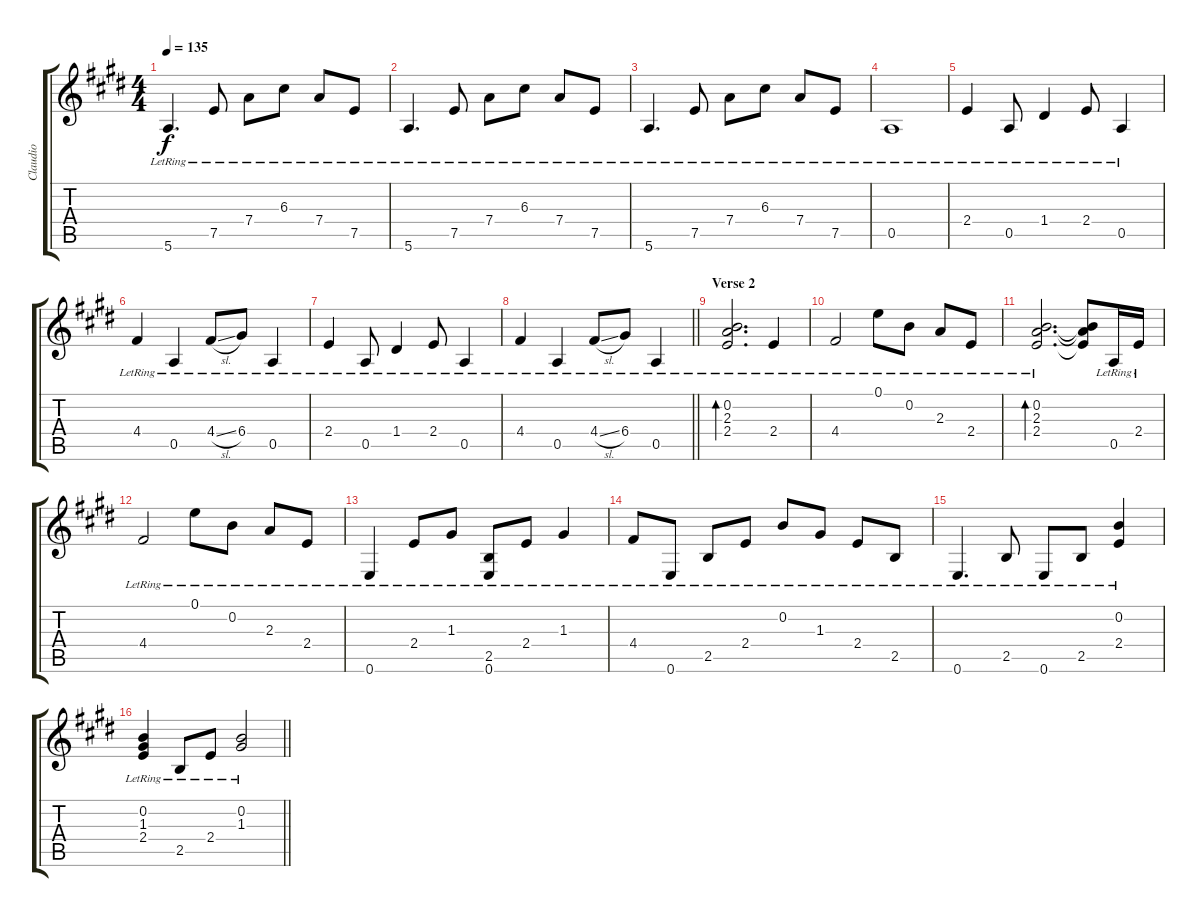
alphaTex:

\track ("Claudio" "Claudio") {instrument acousticguitarsteel}
\staff {score tabs}
\tuning (E4 B3 G3 D3 A2 E2) {hide}
\ts (4 4)
\tempo 135
\clef g2
\ks c#minor
5.6{lr}.4{d dy f} 7.5{lr}.8 7.4{lr}.8 6.3{lr}.8 7.4{lr}.8 7.5{lr}.8 |
5.6{lr}.4{d} 7.5{lr}.8 7.4{lr}.8 6.3{lr}.8 7.4{lr}.8 7.5{lr}.8 |
5.6{lr}.4{d} 7.5{lr}.8 7.4{lr}.8 6.3{lr}.8 7.4{lr}.8 7.5{lr}.8 |
0.5{lr}.1 |
2.4{lr}.4 0.5{lr}.8 1.4{lr}.4 2.4{lr}.8 0.5{lr}.4 |
4.4{lr}.4 0.5{lr}.4 4.4{sl lr}.8 6.4{lr}.8 0.5{lr}.4 |
2.4{lr}.4 0.5{lr}.8 1.4{lr}.4 2.4{lr}.8 0.5{lr}.4 |
\barLineRight lightlight
4.4{lr}.4 0.5{lr}.4 4.4{sl lr}.8 6.4{lr}.8 0.5{lr}.4 |
\section ("" "Verse 2")
(0.2{lr} 2.3{lr} 2.4{lr}).2{d bd 60} 2.4{lr}.4 |
4.4{lr}.2 0.1{lr}.8 0.2{lr}.8 2.3{lr}.8 2.4{lr}.8 |
(0.2{lr} 2.3{lr} 2.4{lr}).2{d bd 60} (0.2{t} 2.3{t} 2.4{t}).8 0.5{lr}.16 2.4{lr}.16 |
4.4{lr}.2 0.1{lr}.8 0.2{lr}.8 2.3{lr}.8 2.4{lr}.8 |
0.6{lr}.4 2.4{lr}.8 1.3{lr}.8 (2.5{lr} 0.6{lr}).8 2.4{lr}.8 1.3{lr}.4 |
4.4{lr}.8 0.6{lr}.8 2.5{lr}.8 2.4{lr}.8 0.2{lr}.8 1.3{lr}.8 2.4{lr}.8 2.5{lr}.8 |
0.6{lr}.4{d} 2.5{lr}.8 0.6{lr}.8 2.5{lr}.8 (0.2{lr} 2.4{lr}).4 |
\barLineRight lightlight
(0.2{lr} 1.3{lr} 2.4{lr}).4 2.5{lr}.8 2.4{lr}.8 (0.2{lr} 1.3{lr}).2
